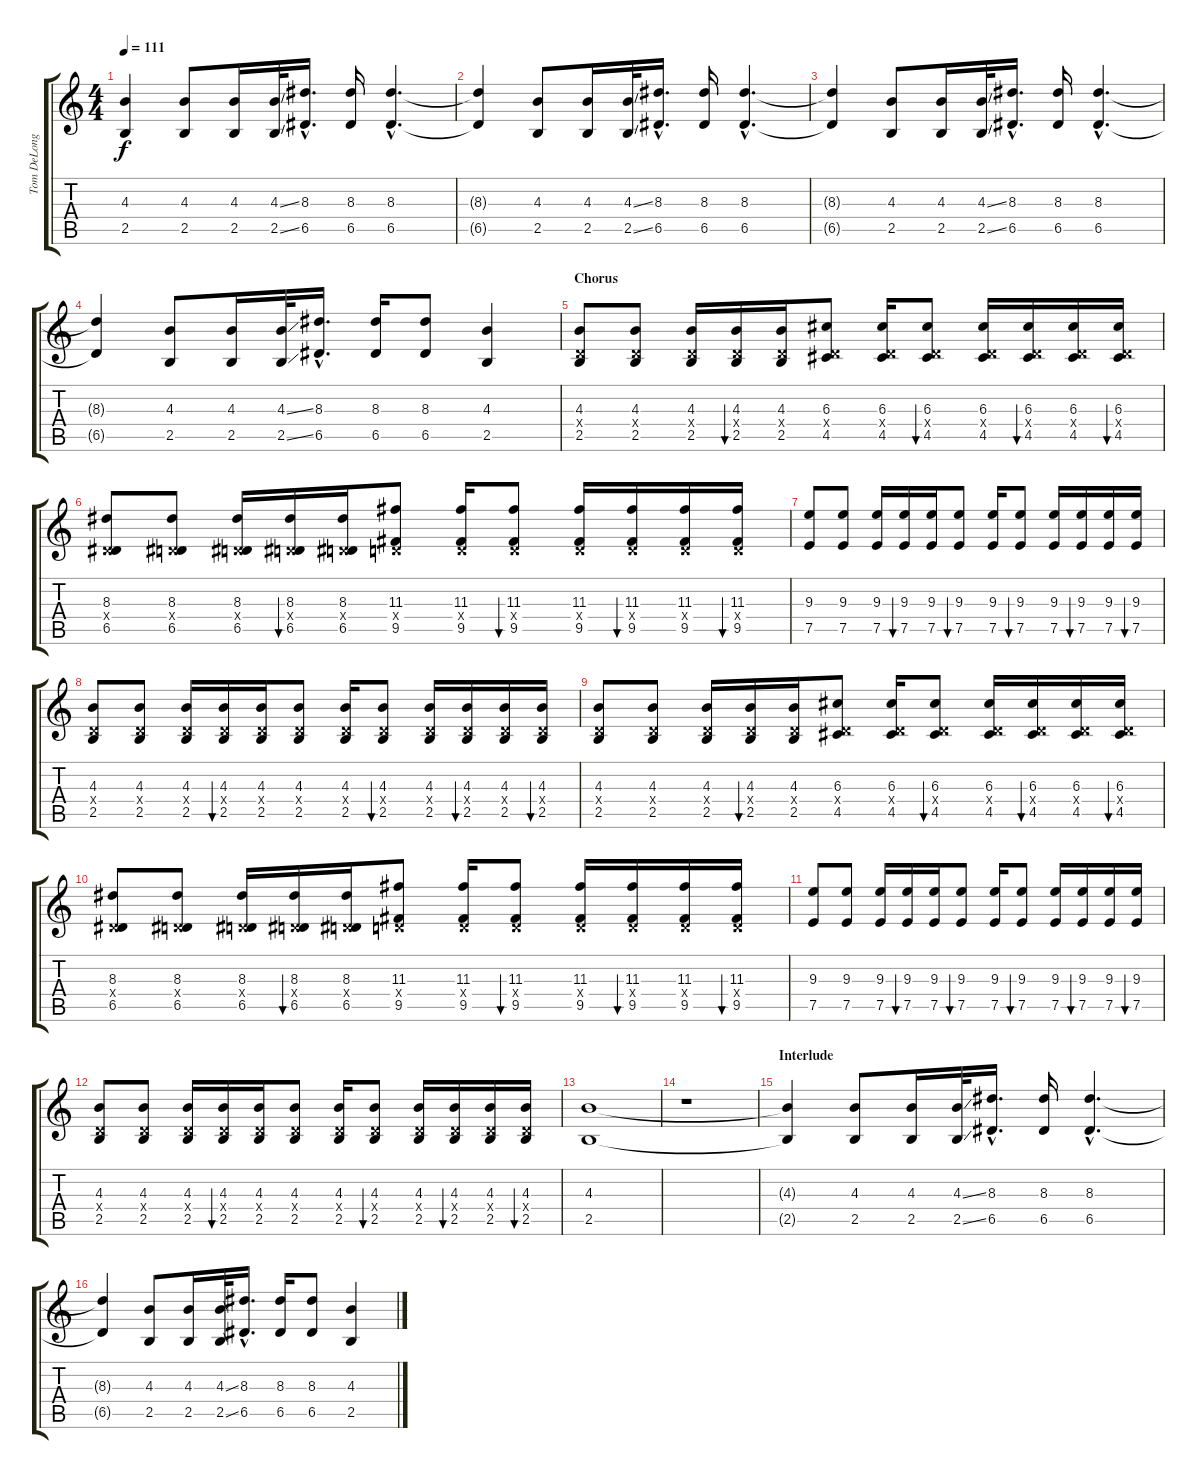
\track ("Tom DeLonge - Acoustic Guitar 2" "Tom DeLong") {instrument acousticguitarsteel}
\staff {score tabs}
\tuning (E4 B3 G3 D3 A2 E2) {hide}
\ts (4 4)
\tempo 111
\clef g2
\ks c
(4.3{t} 2.5{t}).4{dy f} (4.3 2.5).8 (4.3 2.5).16 (4.3{ss} 2.5{ss}).32 (8.3{hac} 6.5{hac}).16{d} (8.3 6.5).16 (8.3{hac} 6.5{hac}).4{d} |
(8.3{t} 6.5{t}).4 (4.3 2.5).8 (4.3 2.5).16 (4.3{ss} 2.5{ss}).32 (8.3{hac} 6.5{hac}).16{d} (8.3 6.5).16 (8.3{hac} 6.5{hac}).4{d} |
(8.3{t} 6.5{t}).4 (4.3 2.5).8 (4.3 2.5).16 (4.3{ss} 2.5{ss}).32 (8.3{hac} 6.5{hac}).16{d} (8.3 6.5).16 (8.3{hac} 6.5{hac}).4{d} |
(8.3{t} 6.5{t}).4 (4.3 2.5).8 (4.3 2.5).16 (4.3{ss} 2.5{ss}).32 (8.3{hac} 6.5{hac}).16{d} (8.3 6.5).16 (8.3 6.5).8 (4.3 2.5).4 |
\section ("" "Chorus")
(4.3 0.4{x} 2.5).8{volume 14} (4.3 0.4{x} 2.5).8 (4.3 0.4{x} 2.5).16 (4.3 0.4{x} 2.5).16{bu 60} (4.3 0.4{x} 2.5).16 (6.3 0.4{x} 4.5).8 (6.3 0.4{x} 4.5).16 (6.3 0.4{x} 4.5).8{bu 60} (6.3 0.4{x} 4.5).16 (6.3 0.4{x} 4.5).16{bu 60} (6.3 0.4{x} 4.5).16 (6.3 0.4{x} 4.5).16{bu 60} |
(8.3 0.4{x} 6.5).8 (8.3 0.4{x} 6.5).8 (8.3 0.4{x} 6.5).16 (8.3 0.4{x} 6.5).16{bu 60} (8.3 0.4{x} 6.5).16 (11.3 0.4{x} 9.5).8 (11.3 0.4{x} 9.5).16 (11.3 0.4{x} 9.5).8{bu 60} (11.3 0.4{x} 9.5).16 (11.3 0.4{x} 9.5).16{bu 60} (11.3 0.4{x} 9.5).16 (11.3 0.4{x} 9.5).16{bu 60} |
(9.3 7.5).8 (9.3 7.5).8 (9.3 7.5).16 (9.3 7.5).16{bu 60} (9.3 7.5).16 (9.3 7.5).8{bu 60} (9.3 7.5).16 (9.3 7.5).8{bu 60} (9.3 7.5).16 (9.3 7.5).16{bu 60} (9.3 7.5).16 (9.3 7.5).16{bu 60} |
(4.3 0.4{x} 2.5).8 (4.3 0.4{x} 2.5).8 (4.3 0.4{x} 2.5).16 (4.3 0.4{x} 2.5).16{bu 60} (4.3 0.4{x} 2.5).16 (4.3 0.4{x} 2.5).8 (4.3 0.4{x} 2.5).16 (4.3 0.4{x} 2.5).8{bu 60} (4.3 0.4{x} 2.5).16 (4.3 0.4{x} 2.5).16{bu 60} (4.3 0.4{x} 2.5).16 (4.3 0.4{x} 2.5).16{bu 60} |
(4.3 0.4{x} 2.5).8 (4.3 0.4{x} 2.5).8 (4.3 0.4{x} 2.5).16 (4.3 0.4{x} 2.5).16{bu 60} (4.3 0.4{x} 2.5).16 (6.3 0.4{x} 4.5).8 (6.3 0.4{x} 4.5).16 (6.3 0.4{x} 4.5).8{bu 60} (6.3 0.4{x} 4.5).16 (6.3 0.4{x} 4.5).16{bu 60} (6.3 0.4{x} 4.5).16 (6.3 0.4{x} 4.5).16{bu 60} |
(8.3 0.4{x} 6.5).8 (8.3 0.4{x} 6.5).8 (8.3 0.4{x} 6.5).16 (8.3 0.4{x} 6.5).16{bu 60} (8.3 0.4{x} 6.5).16 (11.3 0.4{x} 9.5).8 (11.3 0.4{x} 9.5).16 (11.3 0.4{x} 9.5).8{bu 60} (11.3 0.4{x} 9.5).16 (11.3 0.4{x} 9.5).16{bu 60} (11.3 0.4{x} 9.5).16 (11.3 0.4{x} 9.5).16{bu 60} |
(9.3 7.5).8 (9.3 7.5).8 (9.3 7.5).16 (9.3 7.5).16{bu 60} (9.3 7.5).16 (9.3 7.5).8{bu 60} (9.3 7.5).16 (9.3 7.5).8{bu 60} (9.3 7.5).16 (9.3 7.5).16{bu 60} (9.3 7.5).16 (9.3 7.5).16{bu 60} |
(4.3 0.4{x} 2.5).8 (4.3 0.4{x} 2.5).8 (4.3 0.4{x} 2.5).16 (4.3 0.4{x} 2.5).16{bu 60} (4.3 0.4{x} 2.5).16 (4.3 0.4{x} 2.5).8 (4.3 0.4{x} 2.5).16 (4.3 0.4{x} 2.5).8{bu 60} (4.3 0.4{x} 2.5).16 (4.3 0.4{x} 2.5).16{bu 60} (4.3 0.4{x} 2.5).16 (4.3 0.4{x} 2.5).16{bu 60} |
(4.3 2.5).1 |
r.1 |
\section ("" "Interlude")
(4.3{t} 2.5{t}).4{volume 12} (4.3 2.5).8 (4.3 2.5).16 (4.3{ss} 2.5{ss}).32 (8.3{hac} 6.5{hac}).16{d} (8.3 6.5).16 (8.3{hac} 6.5{hac}).4{d} |
(8.3{t} 6.5{t}).4 (4.3 2.5).8 (4.3 2.5).16 (4.3{ss} 2.5{ss}).32 (8.3{hac} 6.5{hac}).16{d} (8.3 6.5).16 (8.3 6.5).8 (4.3 2.5).4
